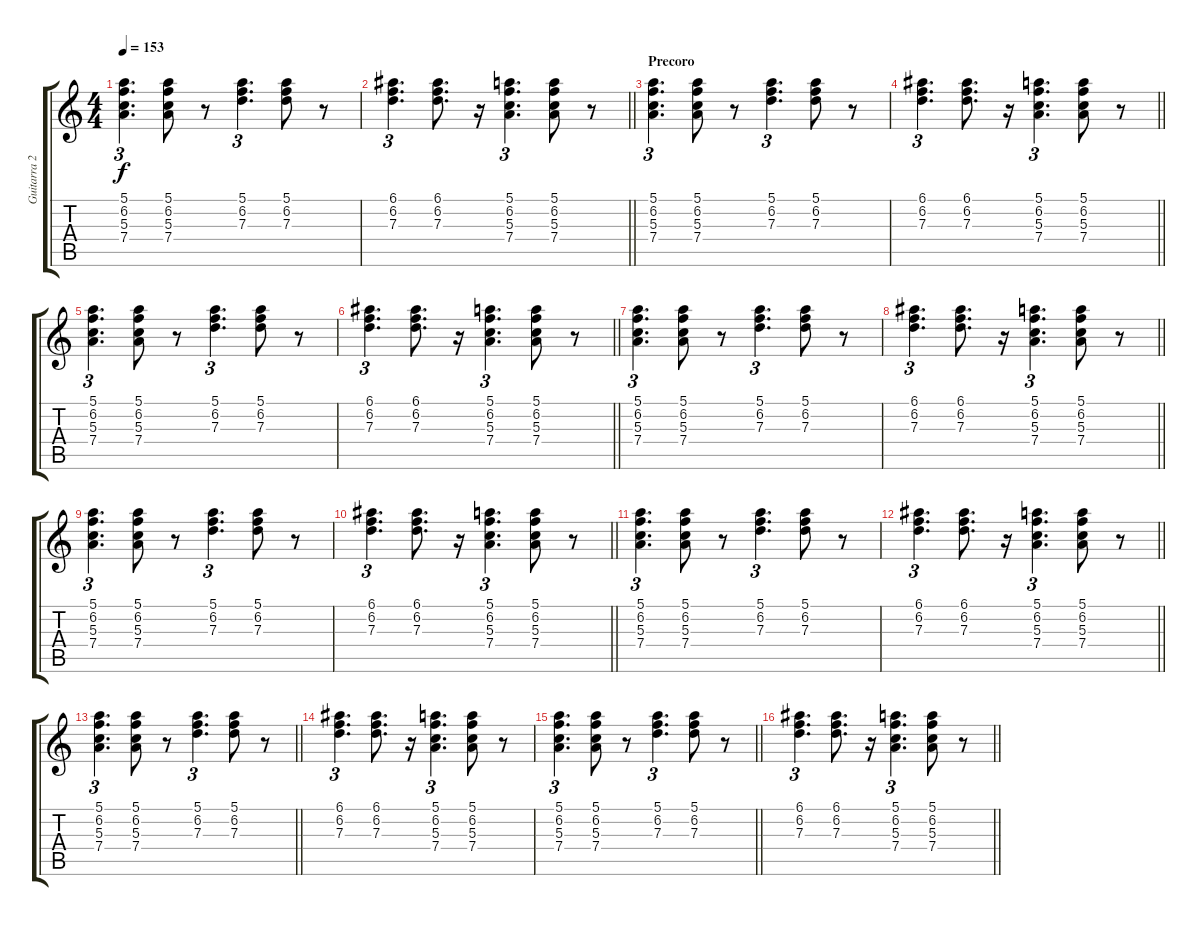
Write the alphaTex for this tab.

\track ("Guitarra 2 (Dani Mezquita)" "Guitarra 2") {instrument electricguitarmuted}
\staff {score tabs}
\tuning (E4 B3 G3 D3 A2 E2) {hide}
\ts (4 4)
\tempo 153
\clef g2
\ks c
(5.1 6.2 5.3 7.4).4{d tu (3 2) dy f} (5.1 6.2 5.3 7.4).8 r.8 (5.1 6.2 7.3).4{d tu (3 2)} (5.1 6.2 7.3).8 r.8 |
\barLineRight lightlight
(6.1 6.2 7.3).4{d tu (3 2)} (6.1 6.2 7.3).8{d} r.16 (5.1 6.2 5.3 7.4).4{d tu (3 2)} (5.1 6.2 5.3 7.4).8 r.8 |
\section ("" "Precoro")
(5.1 6.2 5.3 7.4).4{d tu (3 2)} (5.1 6.2 5.3 7.4).8 r.8 (5.1 6.2 7.3).4{d tu (3 2)} (5.1 6.2 7.3).8 r.8 |
\barLineRight lightlight
(6.1 6.2 7.3).4{d tu (3 2)} (6.1 6.2 7.3).8{d} r.16 (5.1 6.2 5.3 7.4).4{d tu (3 2)} (5.1 6.2 5.3 7.4).8 r.8 |
(5.1 6.2 5.3 7.4).4{d tu (3 2)} (5.1 6.2 5.3 7.4).8 r.8 (5.1 6.2 7.3).4{d tu (3 2)} (5.1 6.2 7.3).8 r.8 |
\barLineRight lightlight
(6.1 6.2 7.3).4{d tu (3 2)} (6.1 6.2 7.3).8{d} r.16 (5.1 6.2 5.3 7.4).4{d tu (3 2)} (5.1 6.2 5.3 7.4).8 r.8 |
(5.1 6.2 5.3 7.4).4{d tu (3 2)} (5.1 6.2 5.3 7.4).8 r.8 (5.1 6.2 7.3).4{d tu (3 2)} (5.1 6.2 7.3).8 r.8 |
\barLineRight lightlight
(6.1 6.2 7.3).4{d tu (3 2)} (6.1 6.2 7.3).8{d} r.16 (5.1 6.2 5.3 7.4).4{d tu (3 2)} (5.1 6.2 5.3 7.4).8 r.8 |
(5.1 6.2 5.3 7.4).4{d tu (3 2)} (5.1 6.2 5.3 7.4).8 r.8 (5.1 6.2 7.3).4{d tu (3 2)} (5.1 6.2 7.3).8 r.8 |
\barLineRight lightlight
(6.1 6.2 7.3).4{d tu (3 2)} (6.1 6.2 7.3).8{d} r.16 (5.1 6.2 5.3 7.4).4{d tu (3 2)} (5.1 6.2 5.3 7.4).8 r.8 |
(5.1 6.2 5.3 7.4).4{d tu (3 2)} (5.1 6.2 5.3 7.4).8 r.8 (5.1 6.2 7.3).4{d tu (3 2)} (5.1 6.2 7.3).8 r.8 |
\barLineRight lightlight
(6.1 6.2 7.3).4{d tu (3 2)} (6.1 6.2 7.3).8{d} r.16 (5.1 6.2 5.3 7.4).4{d tu (3 2)} (5.1 6.2 5.3 7.4).8 r.8 |
\barLineRight lightlight
(5.1 6.2 5.3 7.4).4{d tu (3 2)} (5.1 6.2 5.3 7.4).8 r.8 (5.1 6.2 7.3).4{d tu (3 2)} (5.1 6.2 7.3).8 r.8 |
(6.1 6.2 7.3).4{d tu (3 2)} (6.1 6.2 7.3).8{d} r.16 (5.1 6.2 5.3 7.4).4{d tu (3 2)} (5.1 6.2 5.3 7.4).8 r.8 |
\barLineRight lightlight
(5.1 6.2 5.3 7.4).4{d tu (3 2)} (5.1 6.2 5.3 7.4).8 r.8 (5.1 6.2 7.3).4{d tu (3 2)} (5.1 6.2 7.3).8 r.8 |
\barLineRight lightlight
(6.1 6.2 7.3).4{d tu (3 2)} (6.1 6.2 7.3).8{d} r.16 (5.1 6.2 5.3 7.4).4{d tu (3 2)} (5.1 6.2 5.3 7.4).8 r.8
